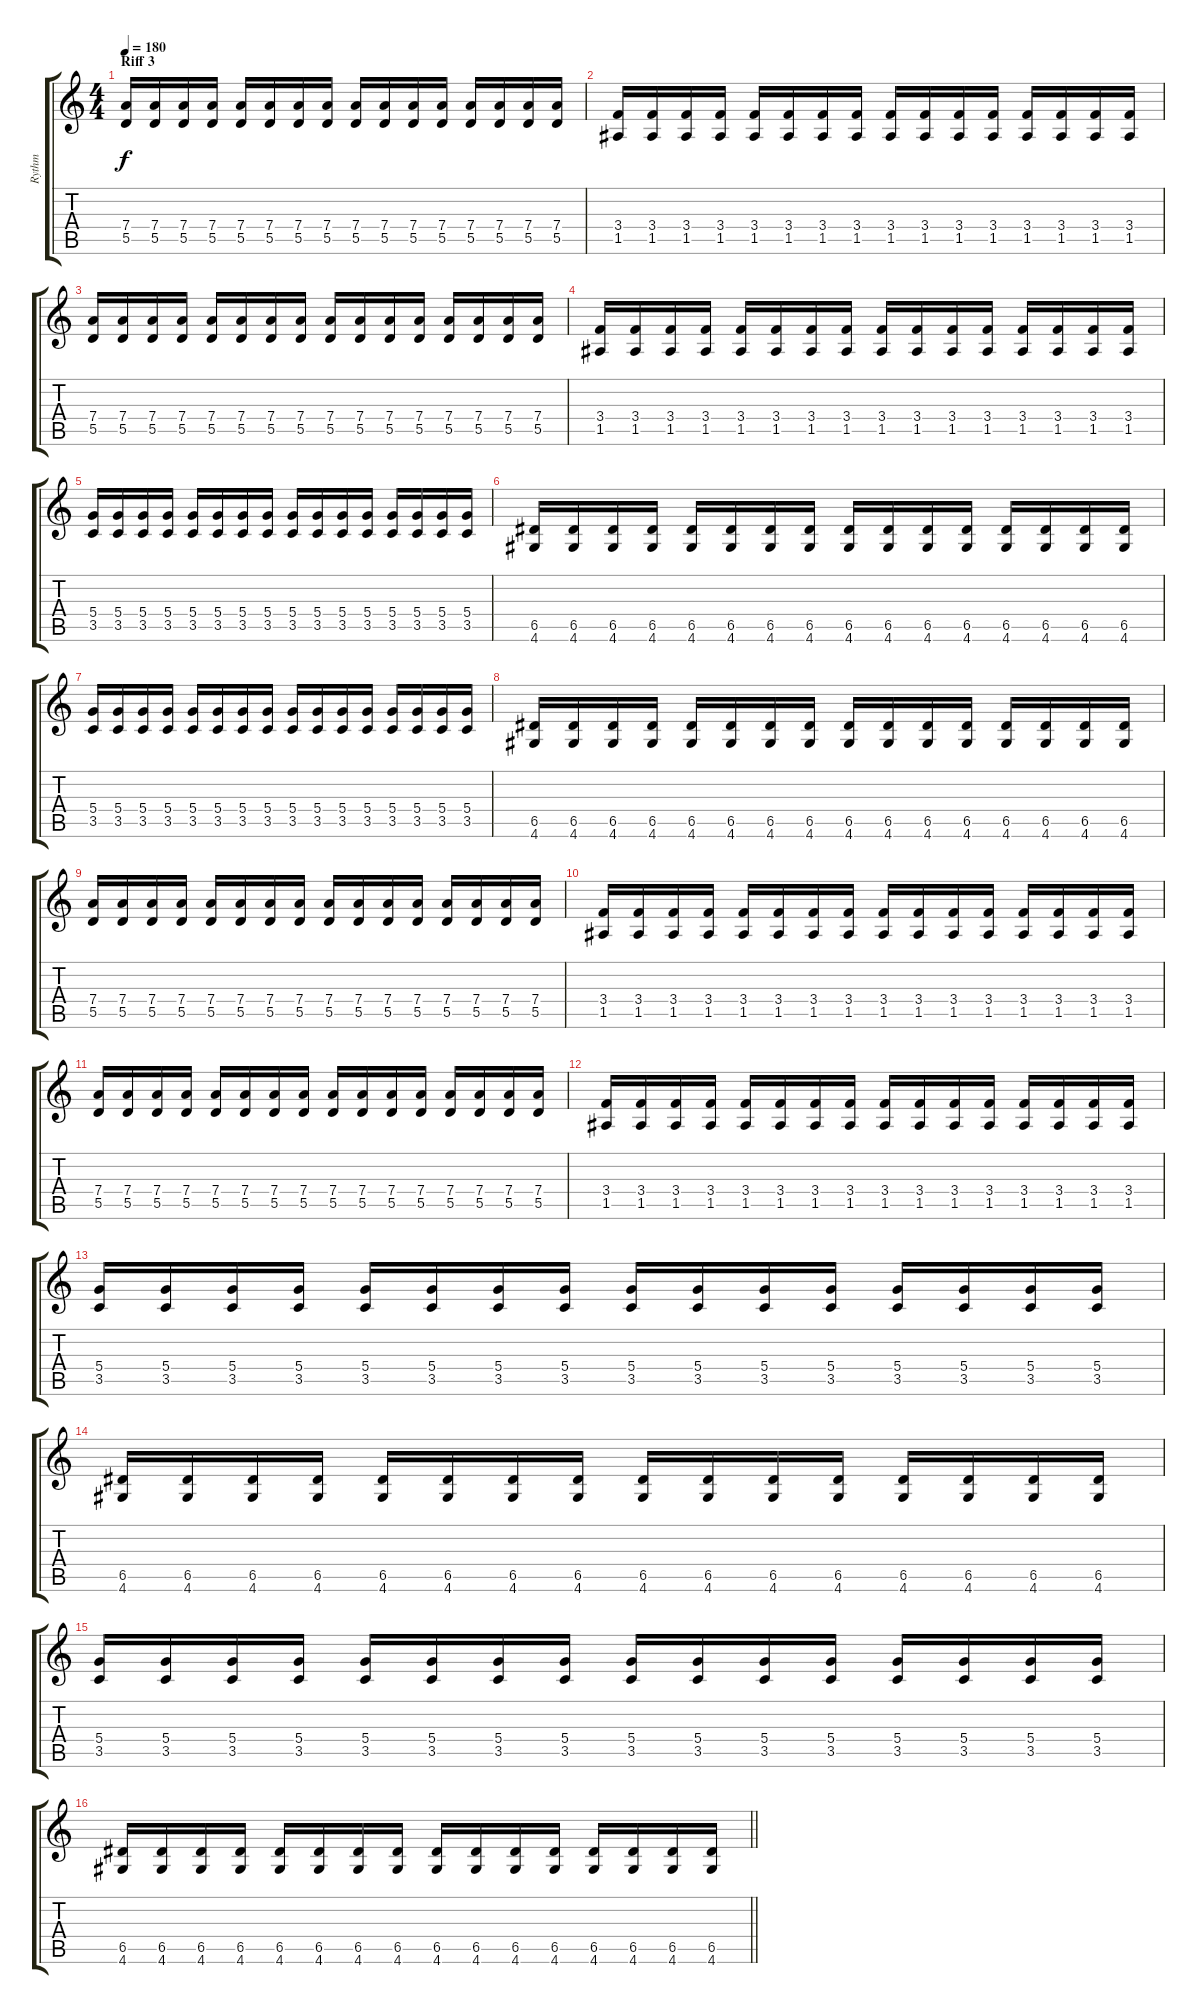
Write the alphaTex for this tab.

\track ("Rythm" "Rythm") {instrument distortionguitar}
\staff {score tabs}
\tuning (E4 B3 G3 D3 A2 E2) {hide}
\ts (4 4)
\section ("" "Riff 3")
\tempo 180
\clef g2
\ks c
(7.4 5.5).16{dy f} (7.4 5.5).16 (7.4 5.5).16 (7.4 5.5).16 (7.4 5.5).16 (7.4 5.5).16 (7.4 5.5).16 (7.4 5.5).16 (7.4 5.5).16 (7.4 5.5).16 (7.4 5.5).16 (7.4 5.5).16 (7.4 5.5).16 (7.4 5.5).16 (7.4 5.5).16 (7.4 5.5).16 |
(3.4 1.5).16 (3.4 1.5).16 (3.4 1.5).16 (3.4 1.5).16 (3.4 1.5).16 (3.4 1.5).16 (3.4 1.5).16 (3.4 1.5).16 (3.4 1.5).16 (3.4 1.5).16 (3.4 1.5).16 (3.4 1.5).16 (3.4 1.5).16 (3.4 1.5).16 (3.4 1.5).16 (3.4 1.5).16 |
(7.4 5.5).16 (7.4 5.5).16 (7.4 5.5).16 (7.4 5.5).16 (7.4 5.5).16 (7.4 5.5).16 (7.4 5.5).16 (7.4 5.5).16 (7.4 5.5).16 (7.4 5.5).16 (7.4 5.5).16 (7.4 5.5).16 (7.4 5.5).16 (7.4 5.5).16 (7.4 5.5).16 (7.4 5.5).16 |
(3.4 1.5).16 (3.4 1.5).16 (3.4 1.5).16 (3.4 1.5).16 (3.4 1.5).16 (3.4 1.5).16 (3.4 1.5).16 (3.4 1.5).16 (3.4 1.5).16 (3.4 1.5).16 (3.4 1.5).16 (3.4 1.5).16 (3.4 1.5).16 (3.4 1.5).16 (3.4 1.5).16 (3.4 1.5).16 |
(5.4 3.5).16 (5.4 3.5).16 (5.4 3.5).16 (5.4 3.5).16 (5.4 3.5).16 (5.4 3.5).16 (5.4 3.5).16 (5.4 3.5).16 (5.4 3.5).16 (5.4 3.5).16 (5.4 3.5).16 (5.4 3.5).16 (5.4 3.5).16 (5.4 3.5).16 (5.4 3.5).16 (5.4 3.5).16 |
(6.5 4.6).16 (6.5 4.6).16 (6.5 4.6).16 (6.5 4.6).16 (6.5 4.6).16 (6.5 4.6).16 (6.5 4.6).16 (6.5 4.6).16 (6.5 4.6).16 (6.5 4.6).16 (6.5 4.6).16 (6.5 4.6).16 (6.5 4.6).16 (6.5 4.6).16 (6.5 4.6).16 (6.5 4.6).16 |
(5.4 3.5).16 (5.4 3.5).16 (5.4 3.5).16 (5.4 3.5).16 (5.4 3.5).16 (5.4 3.5).16 (5.4 3.5).16 (5.4 3.5).16 (5.4 3.5).16 (5.4 3.5).16 (5.4 3.5).16 (5.4 3.5).16 (5.4 3.5).16 (5.4 3.5).16 (5.4 3.5).16 (5.4 3.5).16 |
(6.5 4.6).16 (6.5 4.6).16 (6.5 4.6).16 (6.5 4.6).16 (6.5 4.6).16 (6.5 4.6).16 (6.5 4.6).16 (6.5 4.6).16 (6.5 4.6).16 (6.5 4.6).16 (6.5 4.6).16 (6.5 4.6).16 (6.5 4.6).16 (6.5 4.6).16 (6.5 4.6).16 (6.5 4.6).16 |
(7.4 5.5).16 (7.4 5.5).16 (7.4 5.5).16 (7.4 5.5).16 (7.4 5.5).16 (7.4 5.5).16 (7.4 5.5).16 (7.4 5.5).16 (7.4 5.5).16 (7.4 5.5).16 (7.4 5.5).16 (7.4 5.5).16 (7.4 5.5).16 (7.4 5.5).16 (7.4 5.5).16 (7.4 5.5).16 |
(3.4 1.5).16 (3.4 1.5).16 (3.4 1.5).16 (3.4 1.5).16 (3.4 1.5).16 (3.4 1.5).16 (3.4 1.5).16 (3.4 1.5).16 (3.4 1.5).16 (3.4 1.5).16 (3.4 1.5).16 (3.4 1.5).16 (3.4 1.5).16 (3.4 1.5).16 (3.4 1.5).16 (3.4 1.5).16 |
(7.4 5.5).16 (7.4 5.5).16 (7.4 5.5).16 (7.4 5.5).16 (7.4 5.5).16 (7.4 5.5).16 (7.4 5.5).16 (7.4 5.5).16 (7.4 5.5).16 (7.4 5.5).16 (7.4 5.5).16 (7.4 5.5).16 (7.4 5.5).16 (7.4 5.5).16 (7.4 5.5).16 (7.4 5.5).16 |
(3.4 1.5).16 (3.4 1.5).16 (3.4 1.5).16 (3.4 1.5).16 (3.4 1.5).16 (3.4 1.5).16 (3.4 1.5).16 (3.4 1.5).16 (3.4 1.5).16 (3.4 1.5).16 (3.4 1.5).16 (3.4 1.5).16 (3.4 1.5).16 (3.4 1.5).16 (3.4 1.5).16 (3.4 1.5).16 |
(5.4 3.5).16 (5.4 3.5).16 (5.4 3.5).16 (5.4 3.5).16 (5.4 3.5).16 (5.4 3.5).16 (5.4 3.5).16 (5.4 3.5).16 (5.4 3.5).16 (5.4 3.5).16 (5.4 3.5).16 (5.4 3.5).16 (5.4 3.5).16 (5.4 3.5).16 (5.4 3.5).16 (5.4 3.5).16 |
(6.5 4.6).16 (6.5 4.6).16 (6.5 4.6).16 (6.5 4.6).16 (6.5 4.6).16 (6.5 4.6).16 (6.5 4.6).16 (6.5 4.6).16 (6.5 4.6).16 (6.5 4.6).16 (6.5 4.6).16 (6.5 4.6).16 (6.5 4.6).16 (6.5 4.6).16 (6.5 4.6).16 (6.5 4.6).16 |
(5.4 3.5).16 (5.4 3.5).16 (5.4 3.5).16 (5.4 3.5).16 (5.4 3.5).16 (5.4 3.5).16 (5.4 3.5).16 (5.4 3.5).16 (5.4 3.5).16 (5.4 3.5).16 (5.4 3.5).16 (5.4 3.5).16 (5.4 3.5).16 (5.4 3.5).16 (5.4 3.5).16 (5.4 3.5).16 |
\barLineRight lightlight
(6.5 4.6).16 (6.5 4.6).16 (6.5 4.6).16 (6.5 4.6).16 (6.5 4.6).16 (6.5 4.6).16 (6.5 4.6).16 (6.5 4.6).16 (6.5 4.6).16 (6.5 4.6).16 (6.5 4.6).16 (6.5 4.6).16 (6.5 4.6).16 (6.5 4.6).16 (6.5 4.6).16 (6.5 4.6).16
